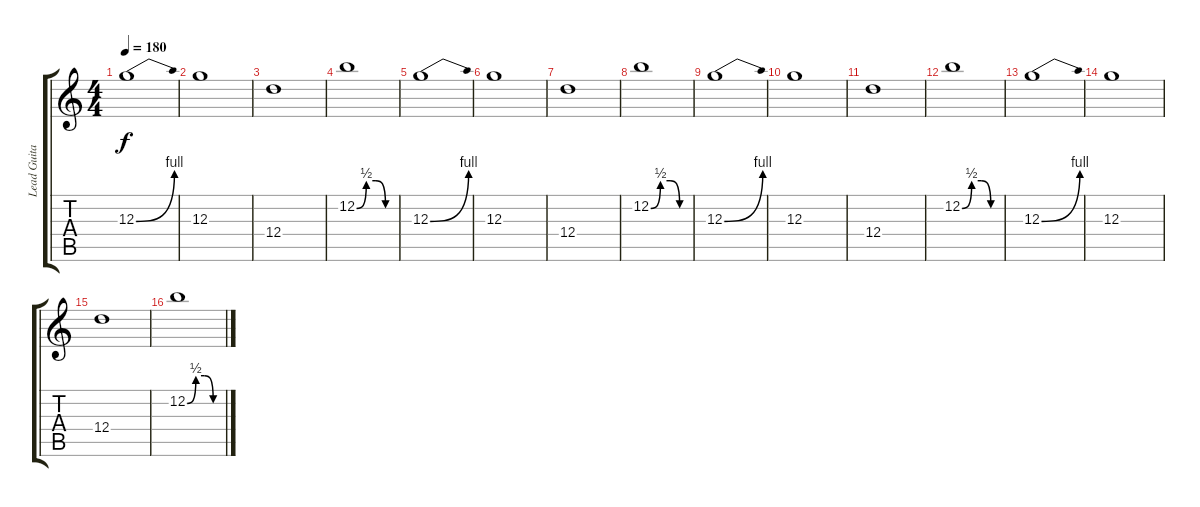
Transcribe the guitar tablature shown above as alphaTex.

\track ("Lead Guitar" "Lead Guita") {instrument distortionguitar}
\staff {score tabs}
\tuning (E4 B3 G3 D3 A2 E2) {hide}
\ts (4 4)
\tempo 180
\clef g2
\ks c
12.3{be (bend 0 0 60 4)}.1{dy f} |
12.3.1 |
12.4.1 |
12.2{be (custom 0 0 15 2 30 2 45 0 60 0)}.1 |
12.3{be (bend 0 0 60 4)}.1 |
12.3.1 |
12.4.1 |
12.2{be (custom 0 0 15 2 30 2 45 0 60 0)}.1 |
12.3{be (bend 0 0 60 4)}.1 |
12.3.1 |
12.4.1 |
12.2{be (custom 0 0 15 2 30 2 45 0 60 0)}.1 |
12.3{be (bend 0 0 60 4)}.1 |
12.3.1 |
12.4.1 |
12.2{be (custom 0 0 15 2 30 2 45 0 60 0)}.1
